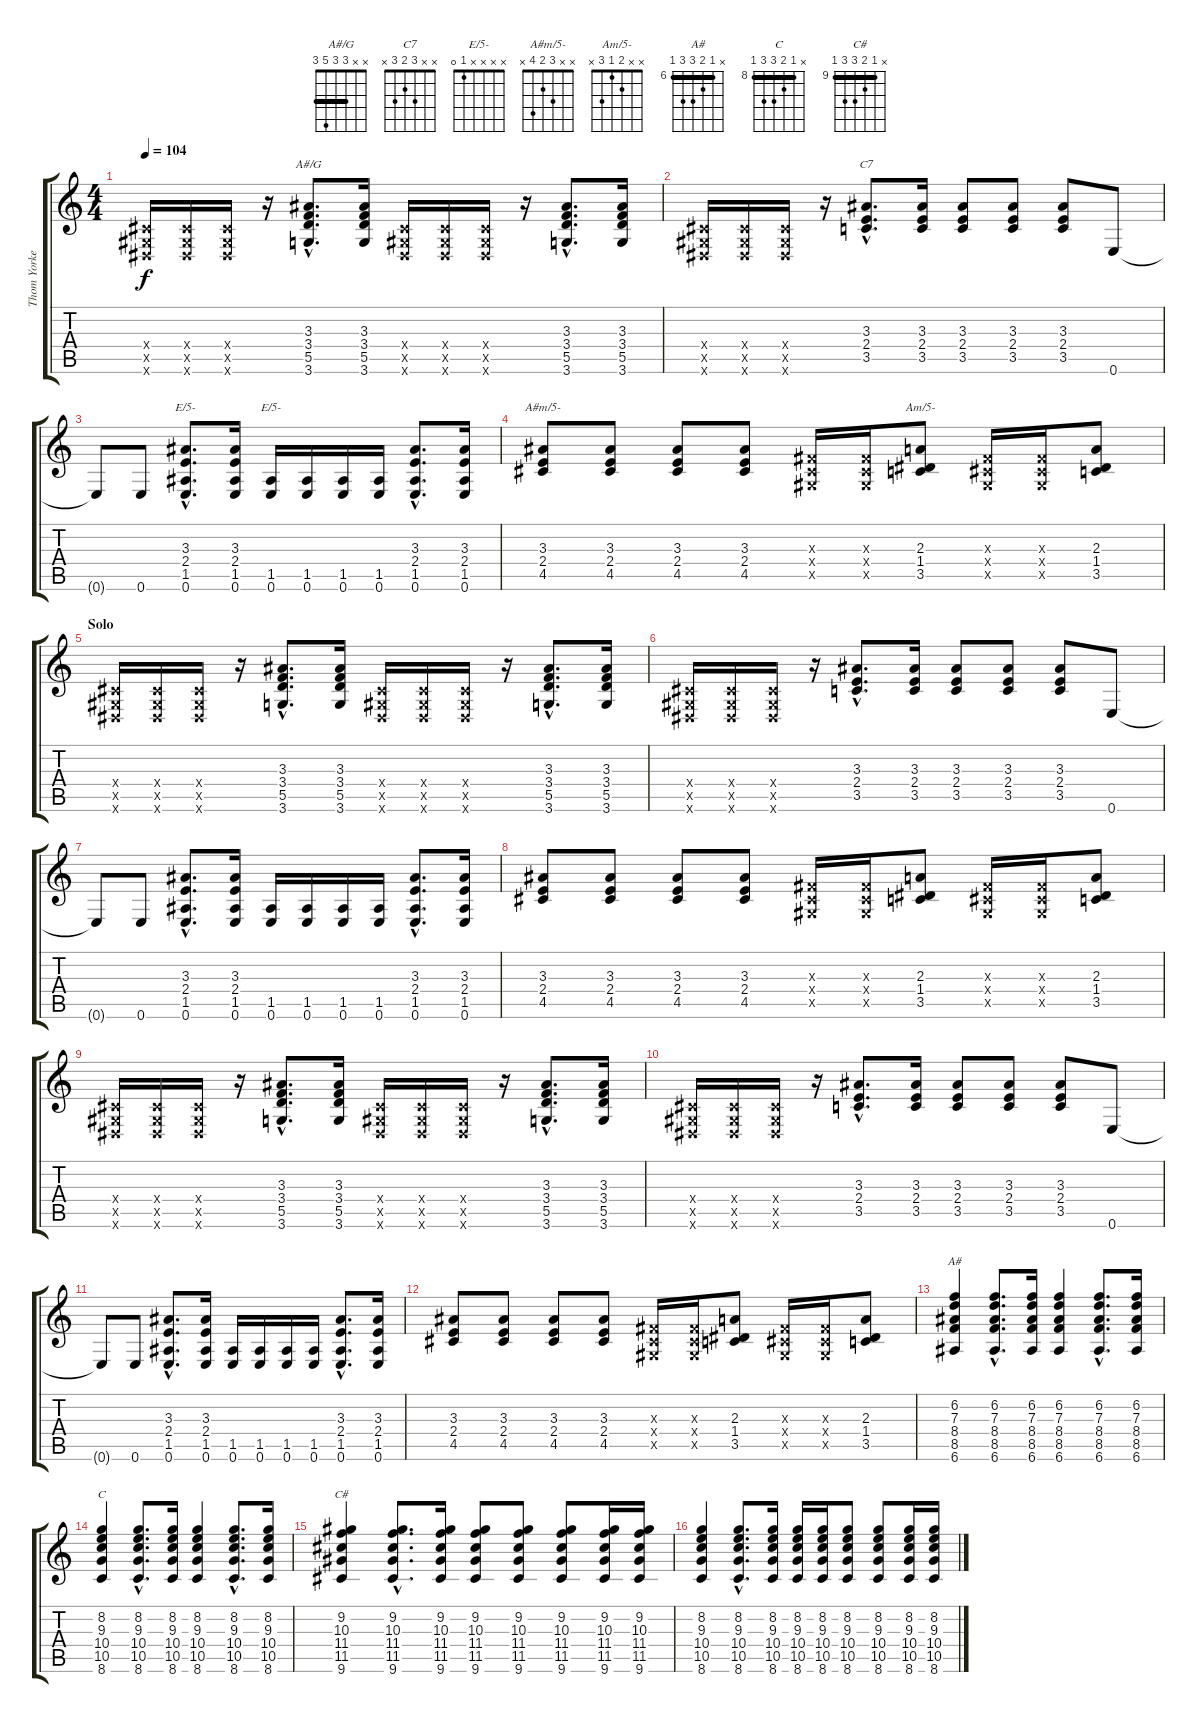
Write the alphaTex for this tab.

\track ("Thom Yorke" "Thom Yorke") {instrument overdrivenguitar}
\staff {score tabs}
\tuning (E4 B3 G3 D3 A2 E2) {hide}
\chord ("A#/G" x x 3 3 5 3) {barre 3}
\chord ("C7" x x 3 2 3 x)
\chord ("E/5-" x x 3 2 1 0)
\chord ("E/5-" x x x x 1 0)
\chord ("A#m/5-" x x 3 2 4 x)
\chord ("Am/5-" x x 2 1 3 x)
\chord ("A#" x 6 7 8 8 6) {firstfret 6 barre 6}
\chord ("C" x 8 9 10 10 8) {firstfret 8 barre 8}
\chord ("C#" x 9 10 11 11 9) {firstfret 9 barre 9}
\ts (4 4)
\tempo 104
\clef g2
\ks c
(-1.4{x} -1.5{x} -1.6{x}).16{dy f} (-1.4{x} -1.5{x} -1.6{x}).16 (-1.4{x} -1.5{x} -1.6{x}).16 r.16 (3.3{hac} 3.4{hac} 5.5{hac} 3.6{hac}).8{d ch "A#/G"} (3.3 3.4 5.5 3.6).16 (-1.4{x} -1.5{x} -1.6{x}).16 (-1.4{x} -1.5{x} -1.6{x}).16 (-1.4{x} -1.5{x} -1.6{x}).16 r.16 (3.3{hac} 3.4{hac} 5.5{hac} 3.6{hac}).8{d} (3.3 3.4 5.5 3.6).16 |
(-1.4{x} -1.5{x} -1.6{x}).16 (-1.4{x} -1.5{x} -1.6{x}).16 (-1.4{x} -1.5{x} -1.6{x}).16 r.16 (3.3{hac} 2.4{hac} 3.5{hac}).8{d ch "C7"} (3.3 2.4 3.5).16 (3.3 2.4 3.5).8 (3.3 2.4 3.5).8 (3.3 2.4 3.5).8 0.6.8 |
0.6{t}.8 0.6.8 (3.3{hac} 2.4{hac} 1.5{hac} 0.6{hac}).8{d ch "E/5-"} (3.3 2.4 1.5 0.6).16 (1.5 0.6).16{ch "E/5-"} (1.5 0.6).16 (1.5 0.6).16 (1.5 0.6).16 (3.3{hac} 2.4{hac} 1.5{hac} 0.6{hac}).8{d} (3.3 2.4 1.5 0.6).16 |
(3.3 2.4 4.5).8{ch "A#m/5-"} (3.3 2.4 4.5).8 (3.3 2.4 4.5).8 (3.3 2.4 4.5).8 (-1.3{x} -1.4{x} -1.5{x}).16 (-1.3{x} -1.4{x} -1.5{x}).16 (2.3 1.4 3.5).8{ch "Am/5-"} (-1.3{x} -1.4{x} -1.5{x}).16 (-1.3{x} -1.4{x} -1.5{x}).16 (2.3 1.4 3.5).8 |
\section ("" "Solo")
(-1.4{x} -1.5{x} -1.6{x}).16 (-1.4{x} -1.5{x} -1.6{x}).16 (-1.4{x} -1.5{x} -1.6{x}).16 r.16 (3.3{hac} 3.4{hac} 5.5{hac} 3.6{hac}).8{d} (3.3 3.4 5.5 3.6).16 (-1.4{x} -1.5{x} -1.6{x}).16 (-1.4{x} -1.5{x} -1.6{x}).16 (-1.4{x} -1.5{x} -1.6{x}).16 r.16 (3.3{hac} 3.4{hac} 5.5{hac} 3.6{hac}).8{d} (3.3 3.4 5.5 3.6).16 |
(-1.4{x} -1.5{x} -1.6{x}).16 (-1.4{x} -1.5{x} -1.6{x}).16 (-1.4{x} -1.5{x} -1.6{x}).16 r.16 (3.3{hac} 2.4{hac} 3.5{hac}).8{d} (3.3 2.4 3.5).16 (3.3 2.4 3.5).8 (3.3 2.4 3.5).8 (3.3 2.4 3.5).8 0.6.8 |
0.6{t}.8 0.6.8 (3.3{hac} 2.4{hac} 1.5{hac} 0.6{hac}).8{d} (3.3 2.4 1.5 0.6).16 (1.5 0.6).16 (1.5 0.6).16 (1.5 0.6).16 (1.5 0.6).16 (3.3{hac} 2.4{hac} 1.5{hac} 0.6{hac}).8{d} (3.3 2.4 1.5 0.6).16 |
(3.3 2.4 4.5).8 (3.3 2.4 4.5).8 (3.3 2.4 4.5).8 (3.3 2.4 4.5).8 (-1.3{x} -1.4{x} -1.5{x}).16 (-1.3{x} -1.4{x} -1.5{x}).16 (2.3 1.4 3.5).8 (-1.3{x} -1.4{x} -1.5{x}).16 (-1.3{x} -1.4{x} -1.5{x}).16 (2.3 1.4 3.5).8 |
(-1.4{x} -1.5{x} -1.6{x}).16 (-1.4{x} -1.5{x} -1.6{x}).16 (-1.4{x} -1.5{x} -1.6{x}).16 r.16 (3.3{hac} 3.4{hac} 5.5{hac} 3.6{hac}).8{d} (3.3 3.4 5.5 3.6).16 (-1.4{x} -1.5{x} -1.6{x}).16 (-1.4{x} -1.5{x} -1.6{x}).16 (-1.4{x} -1.5{x} -1.6{x}).16 r.16 (3.3{hac} 3.4{hac} 5.5{hac} 3.6{hac}).8{d} (3.3 3.4 5.5 3.6).16 |
(-1.4{x} -1.5{x} -1.6{x}).16 (-1.4{x} -1.5{x} -1.6{x}).16 (-1.4{x} -1.5{x} -1.6{x}).16 r.16 (3.3{hac} 2.4{hac} 3.5{hac}).8{d} (3.3 2.4 3.5).16 (3.3 2.4 3.5).8 (3.3 2.4 3.5).8 (3.3 2.4 3.5).8 0.6.8 |
0.6{t}.8 0.6.8 (3.3{hac} 2.4{hac} 1.5{hac} 0.6{hac}).8{d} (3.3 2.4 1.5 0.6).16 (1.5 0.6).16 (1.5 0.6).16 (1.5 0.6).16 (1.5 0.6).16 (3.3{hac} 2.4{hac} 1.5{hac} 0.6{hac}).8{d} (3.3 2.4 1.5 0.6).16 |
(3.3 2.4 4.5).8 (3.3 2.4 4.5).8 (3.3 2.4 4.5).8 (3.3 2.4 4.5).8 (-1.3{x} -1.4{x} -1.5{x}).16 (-1.3{x} -1.4{x} -1.5{x}).16 (2.3 1.4 3.5).8 (-1.3{x} -1.4{x} -1.5{x}).16 (-1.3{x} -1.4{x} -1.5{x}).16 (2.3 1.4 3.5).8 |
(6.2 7.3 8.4 8.5 6.6).4{ch "A#"} (6.2{hac} 7.3{hac} 8.4{hac} 8.5{hac} 6.6{hac}).8{d} (6.2 7.3 8.4 8.5 6.6).16 (6.2 7.3 8.4 8.5 6.6).4 (6.2{hac} 7.3{hac} 8.4{hac} 8.5{hac} 6.6{hac}).8{d} (6.2 7.3 8.4 8.5 6.6).16 |
(8.2 9.3 10.4 10.5 8.6).4{ch "C"} (8.2{hac} 9.3{hac} 10.4{hac} 10.5{hac} 8.6{hac}).8{d} (8.2 9.3 10.4 10.5 8.6).16 (8.2 9.3 10.4 10.5 8.6).4 (8.2{hac} 9.3{hac} 10.4{hac} 10.5{hac} 8.6{hac}).8{d} (8.2 9.3 10.4 10.5 8.6).16 |
(9.2 10.3 11.4 11.5 9.6).4{ch "C#"} (9.2{hac} 10.3{hac} 11.4{hac} 11.5{hac} 9.6{hac}).8{d} (9.2 10.3 11.4 11.5 9.6).16 (9.2 10.3 11.4 11.5 9.6).8 (9.2 10.3 11.4 11.5 9.6).8 (9.2 10.3 11.4 11.5 9.6).8 (9.2 10.3 11.4 11.5 9.6).16 (9.2 10.3 11.4 11.5 9.6).16 |
(8.2 9.3 10.4 10.5 8.6).4 (8.2{hac} 9.3{hac} 10.4{hac} 10.5{hac} 8.6{hac}).8{d} (8.2 9.3 10.4 10.5 8.6).16 (8.2 9.3 10.4 10.5 8.6).16 (8.2 9.3 10.4 10.5 8.6).16 (8.2 9.3 10.4 10.5 8.6).8 (8.2 9.3 10.4 10.5 8.6).8 (8.2 9.3 10.4 10.5 8.6).16 (8.2 9.3 10.4 10.5 8.6).16
